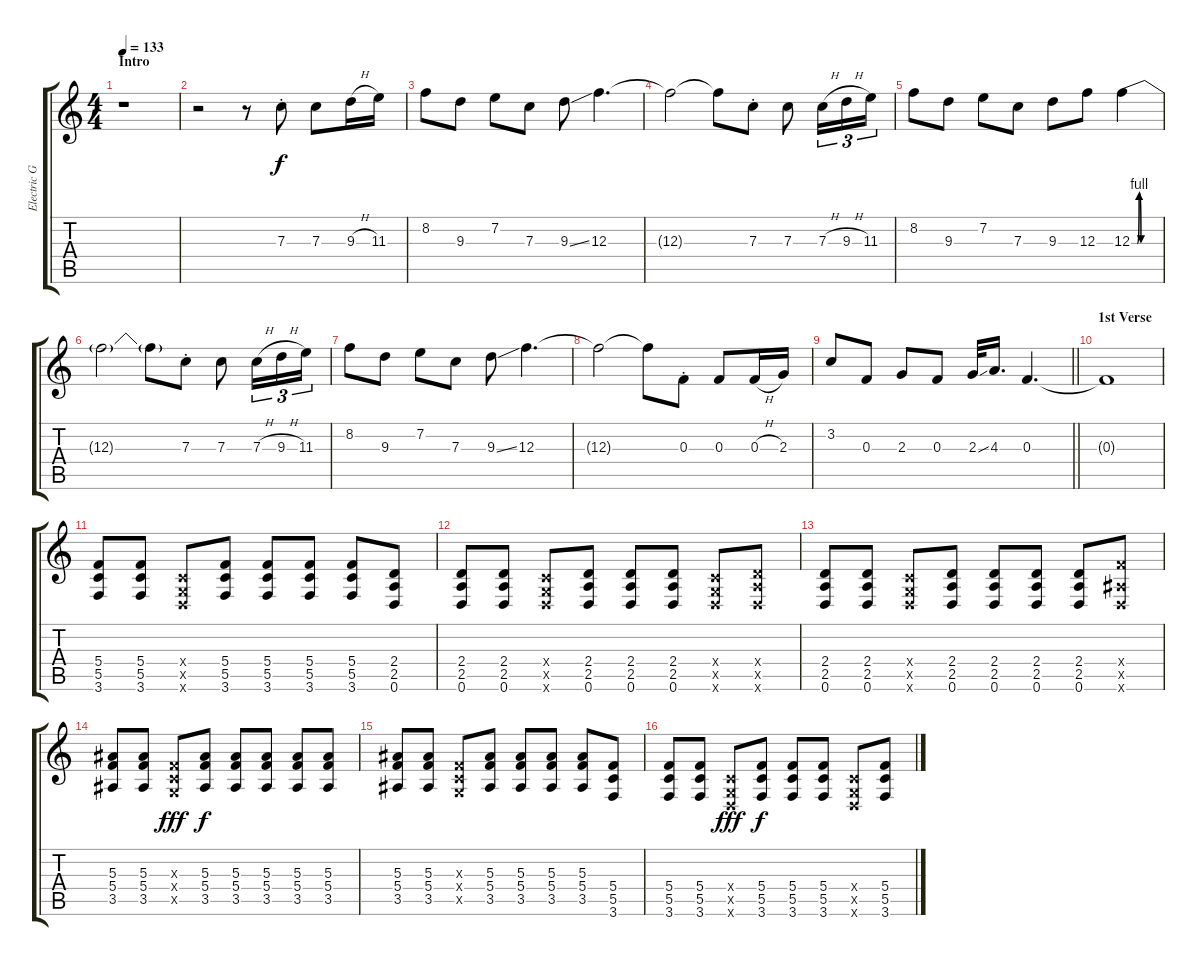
\track ("Electric Guitar 1 (James)" "Electric G") {instrument distortionguitar}
\staff {score tabs}
\tuning (D4 A3 F3 C3 G2 D2) {hide}
\ts (4 4)
\section ("" "Intro")
\tempo 133
\clef g2
\ks c
r.1{dy f instrument distortionguitar} |
r.2{volume 16} r.8 7.3{st}.8 7.3.8 9.3{h}.16 11.3.16 |
8.2.8 9.3.8 7.2.8 7.3.8 9.3{ss}.8 12.3.4{d} |
12.3{t}.2 12.3{t}.8 7.3{st}.8 7.3.8 7.3{h}.16{tu (3 2)} 9.3{h}.16{tu (3 2)} 11.3.16{tu (3 2)} |
8.2.8 9.3.8 7.2.8 7.3.8 9.3.8 12.3.8 12.3{be (custom 0 0 12 0 16 4 20 0 25 0 60 0)}.4 |
12.3{t}.2 12.3{t}.8 7.3{st}.8 7.3.8 7.3{h}.16{tu (3 2)} 9.3{h}.16{tu (3 2)} 11.3.16{tu (3 2)} |
8.2.8 9.3.8 7.2.8 7.3.8 9.3{ss}.8 12.3.4{d} |
12.3{t}.2 12.3{t}.8 0.3{st}.8 0.3.8 0.3{h}.16 2.3.16 |
\barLineRight lightlight
3.2.8 0.3.8 2.3.8 0.3.8 2.3{ss}.32 4.3.16{d} 0.3.4{d} |
\section ("" "1st Verse")
0.3{t}.1 |
(5.4 5.5 3.6).8{volume 13} (5.4 5.5 3.6).8 (0.4{x} 0.5{x} 0.6{x}).8 (5.4 5.5 3.6).8 (5.4 5.5 3.6).8 (5.4 5.5 3.6).8 (5.4 5.5 3.6).8 (2.4 2.5 0.6).8 |
(2.4 2.5 0.6).8 (2.4 2.5 0.6).8 (0.4{x} 0.5{x} 0.6{x}).8 (2.4 2.5 0.6).8 (2.4 2.5 0.6).8 (2.4 2.5 0.6).8 (0.4{x} 0.5{x} 0.6{x}).8 (2.4{x} 2.5{x} 0.6{x}).8 |
(2.4 2.5 0.6).8 (2.4 2.5 0.6).8 (0.4{x} 0.5{x} 0.6{x}).8 (2.4 2.5 0.6).8 (2.4 2.5 0.6).8 (2.4 2.5 0.6).8 (2.4 2.5 0.6).8 (5.4{x} 3.5{x} 0.6{x}).8 |
(5.3 5.4 3.5).8 (5.3 5.4 3.5).8 (0.3{x} 0.4{x} 0.5{x}).8{dy fff} (5.3 5.4 3.5).8{dy f} (5.3 5.4 3.5).8 (5.3 5.4 3.5).8 (5.3 5.4 3.5).8 (5.3 5.4 3.5).8 |
(5.3 5.4 3.5).8 (5.3 5.4 3.5).8 (0.3{x} 0.4{x} 0.5{x}).8 (5.3 5.4 3.5).8 (5.3 5.4 3.5).8 (5.3 5.4 3.5).8 (5.3 5.4 3.5).8 (5.4 5.5 3.6).8 |
(5.4 5.5 3.6).8 (5.4 5.5 3.6).8 (0.4{x} 0.5{x} 0.6{x}).8{dy fff} (5.4 5.5 3.6).8{dy f} (5.4 5.5 3.6).8 (5.4 5.5 3.6).8 (0.4{x} 0.5{x} 0.6{x}).8 (5.4 5.5 3.6).8
